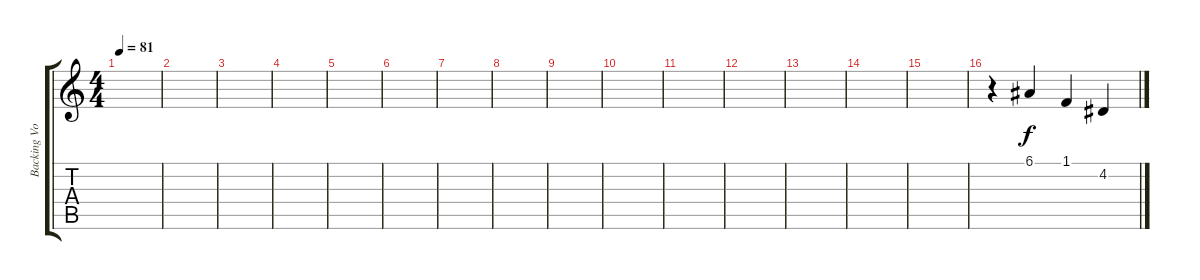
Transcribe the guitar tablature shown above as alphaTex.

\track ("Backing Vocals 2" "Backing Vo") {instrument choiraahs}
\staff {score tabs}
\tuning (E4 B3 G3 D3 A2 E2) {hide}
\ts (4 4)
\tempo 81
\clef g2
\ks c
|
|
|
|
|
|
|
|
|
|
|
|
|
|
|
r.4 6.1.4 1.1.4 4.2.4
